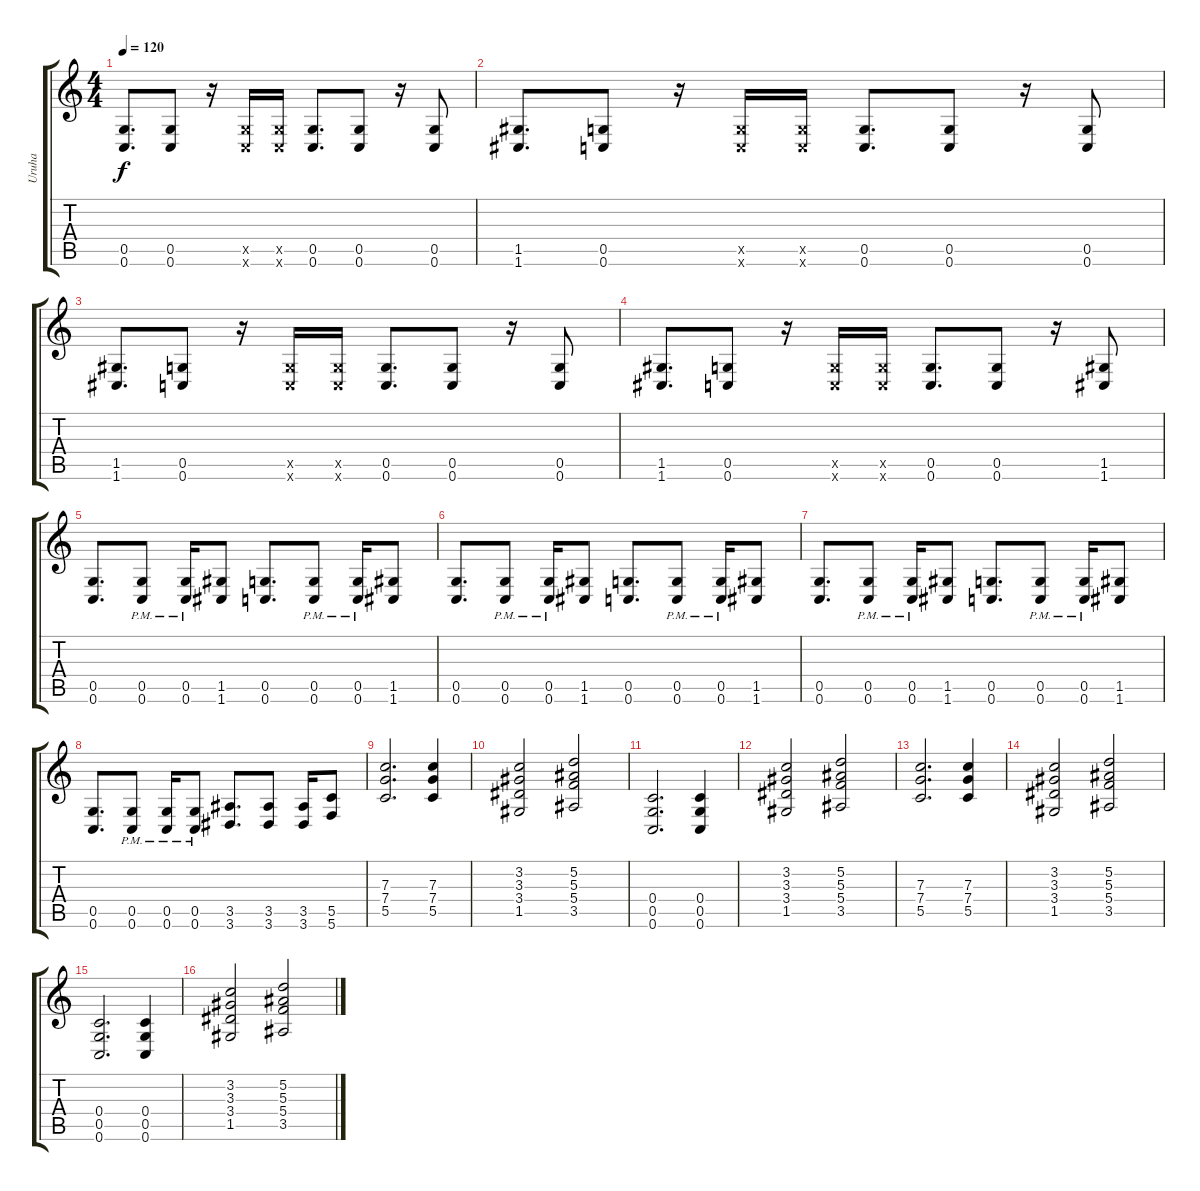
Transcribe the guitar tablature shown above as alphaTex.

\track ("Uruha" "Uruha") {instrument electricguitarclean}
\staff {score tabs}
\tuning (D4 A3 F3 C3 G2 C2) {hide}
\ts (4 4)
\tempo 120
\clef g2
\ks c
(0.5 0.6).8{d dy f} (0.5 0.6).8 r.16 (0.5{x} 0.6{x}).16 (0.5{x} 0.6{x}).16 (0.5 0.6).8{d} (0.5 0.6).8 r.16 (0.5 0.6).8 |
(1.5 1.6).8{d} (0.5 0.6).8 r.16 (0.5{x} 0.6{x}).16 (0.5{x} 0.6{x}).16 (0.5 0.6).8{d} (0.5 0.6).8 r.16 (0.5 0.6).8 |
(1.5 1.6).8{d} (0.5 0.6).8 r.16 (0.5{x} 0.6{x}).16 (0.5{x} 0.6{x}).16 (0.5 0.6).8{d} (0.5 0.6).8 r.16 (0.5 0.6).8 |
(1.5 1.6).8{d} (0.5 0.6).8 r.16 (0.5{x} 0.6{x}).16 (0.5{x} 0.6{x}).16 (0.5 0.6).8{d} (0.5 0.6).8 r.16 (1.5 1.6).8 |
(0.5 0.6).8{d} (0.5{pm} 0.6{pm}).8 (0.5{pm} 0.6{pm}).16 (1.5 1.6).8 (0.5 0.6).8{d} (0.5{pm} 0.6{pm}).8 (0.5{pm} 0.6{pm}).16 (1.5 1.6).8 |
(0.5 0.6).8{d} (0.5{pm} 0.6{pm}).8 (0.5{pm} 0.6{pm}).16 (1.5 1.6).8 (0.5 0.6).8{d} (0.5{pm} 0.6{pm}).8 (0.5{pm} 0.6{pm}).16 (1.5 1.6).8 |
(0.5 0.6).8{d} (0.5{pm} 0.6{pm}).8 (0.5{pm} 0.6{pm}).16 (1.5 1.6).8 (0.5 0.6).8{d} (0.5{pm} 0.6{pm}).8 (0.5{pm} 0.6{pm}).16 (1.5 1.6).8 |
(0.5 0.6).8{d} (0.5{pm} 0.6{pm}).8 (0.5{pm} 0.6{pm}).16 (0.5{pm} 0.6{pm}).8 (3.5 3.6).8{d} (3.5 3.6).8 (3.5 3.6).16 (5.5 5.6).8 |
(7.3 7.4 5.5).2{d} (7.3 7.4 5.5).4 |
(3.2 3.3 3.4 1.5).2 (5.2 5.3 5.4 3.5).2 |
(0.4 0.5 0.6).2{d} (0.4 0.5 0.6).4 |
(3.2 3.3 3.4 1.5).2 (5.2 5.3 5.4 3.5).2 |
(7.3 7.4 5.5).2{d} (7.3 7.4 5.5).4 |
(3.2 3.3 3.4 1.5).2 (5.2 5.3 5.4 3.5).2 |
(0.4 0.5 0.6).2{d} (0.4 0.5 0.6).4 |
(3.2 3.3 3.4 1.5).2 (5.2 5.3 5.4 3.5).2
